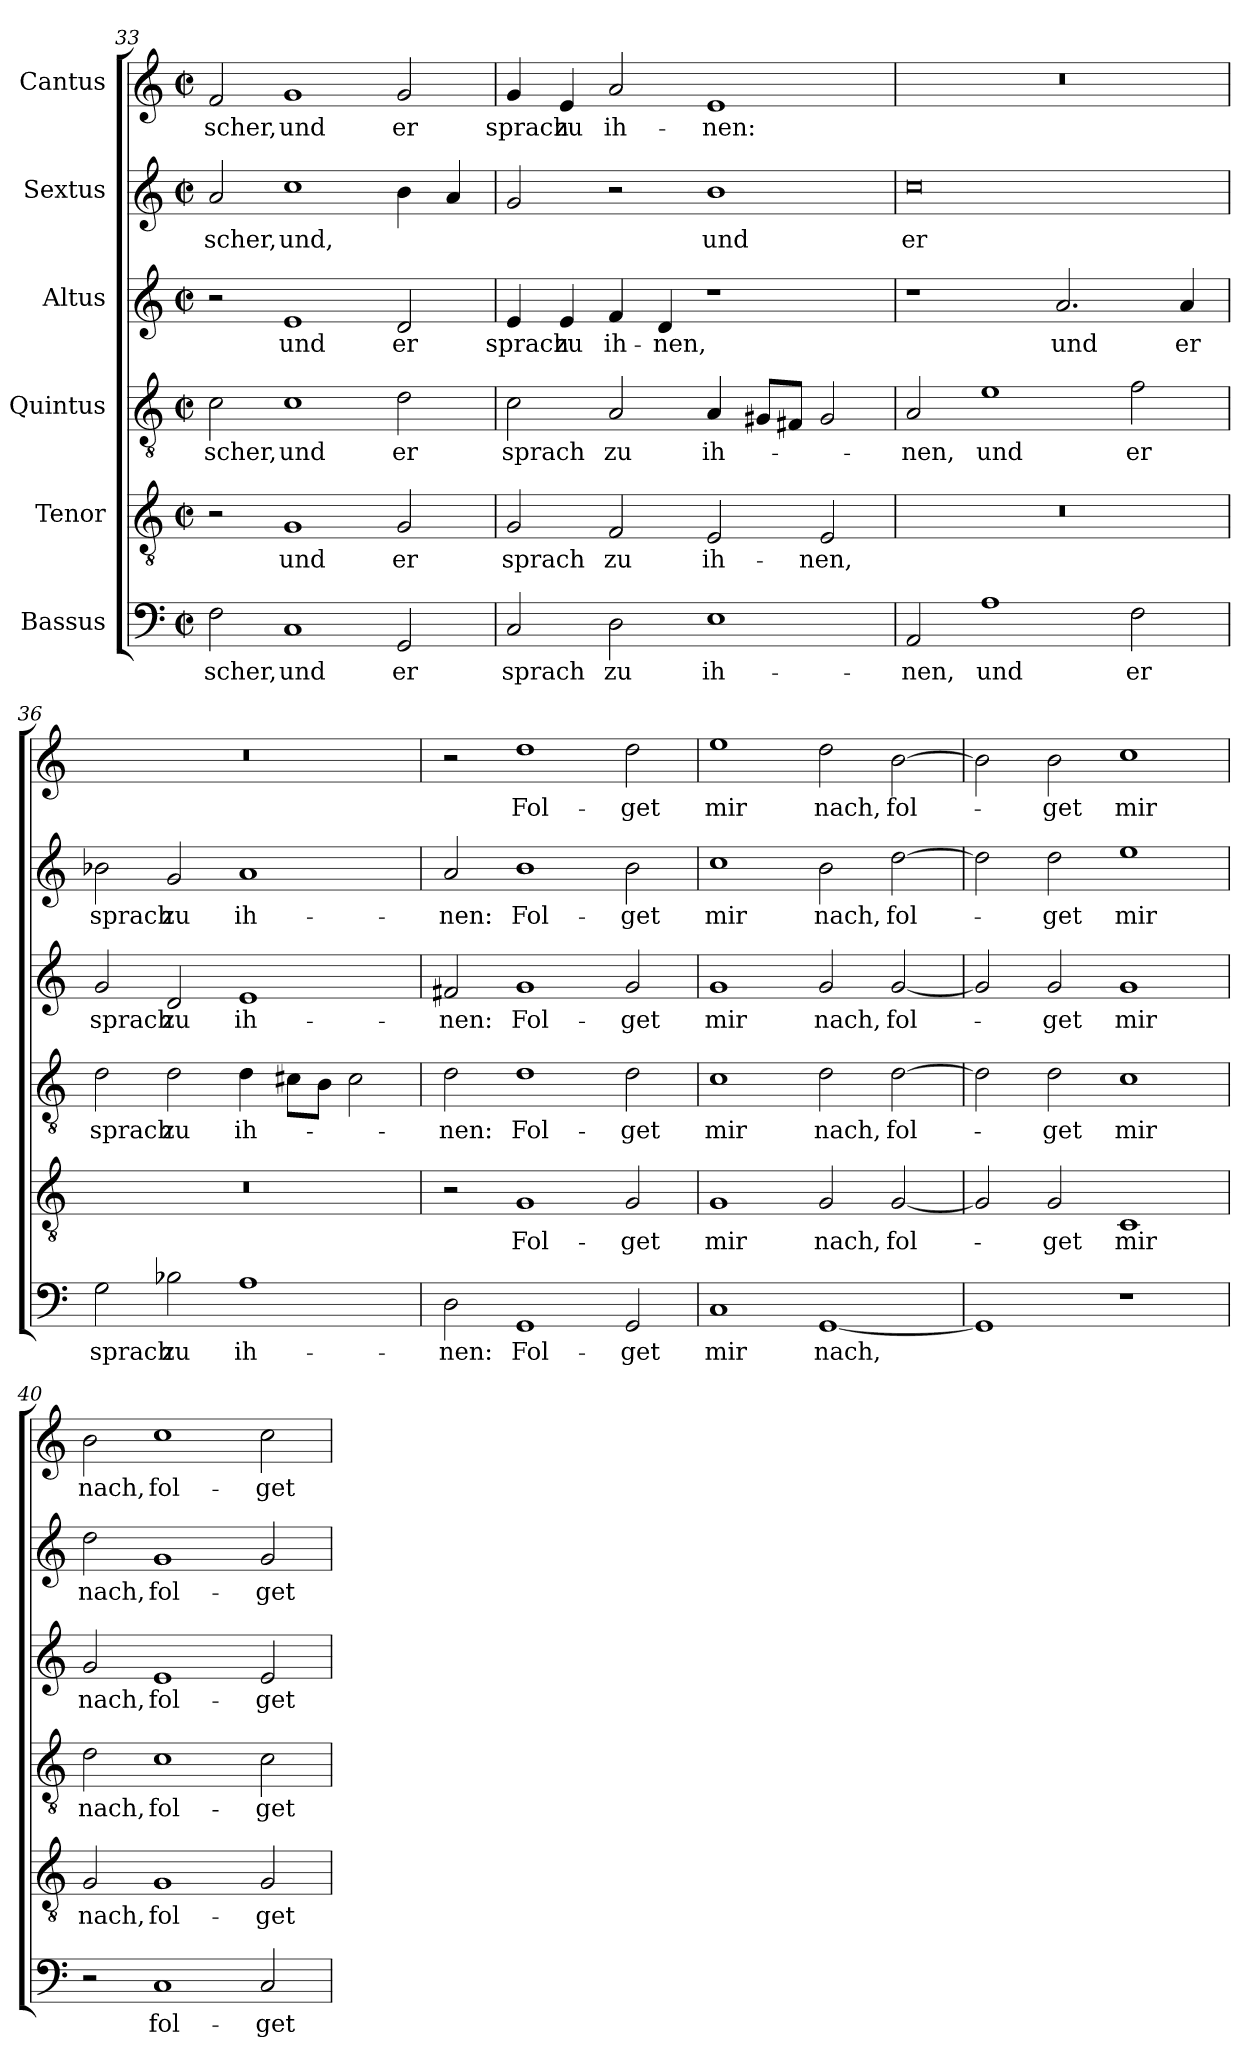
**kern	**text	**kern	**text	**kern	**text	**kern	**text	**kern	**text	**kern	**text
*part6	*part6	*part5	*part5	*part4	*part4	*part3	*part3	*part2	*part2	*part1	*part1
*staff6	*staff6	*staff5	*staff5	*staff4	*staff4	*staff3	*staff3	*staff2	*staff2	*staff1	*staff1
*I"Bassus	*	*I"Tenor	*	*I"Quintus	*	*I"Altus	*	*I"Sextus	*	*I"Cantus	*
*clefF4	*	*clefGv2	*	*clefGv2	*	*clefG2	*	*clefG2	*	*clefG2	*
*k[]	*	*k[]	*	*k[]	*	*k[]	*	*k[]	*	*k[]	*
*M4/2	*	*M4/2	*	*M4/2	*	*M4/2	*	*M4/2	*	*M4/2	*
*met(c|)	*	*met(c|)	*	*met(c|)	*	*met(c|)	*	*met(c|)	*	*met(c|)	*
=33	=33	=33	=33	=33	=33	=33	=33	=33	=33	=33	=33
!	!LO:LY:b	!	!	!	!LO:LY:b	!	!	!	!LO:LY:b	!	!LO:LY:b
2F\	-scher,	2r	.	2c\	-scher,	2r	.	2a/	-scher,	2f/	-scher,
!	!LO:LY:b	!	!LO:LY:b	!	!LO:LY:b	!	!LO:LY:b	!	!LO:LY:b	!	!LO:LY:b
1C	und	1G	und	1c	und	1e	und	1cc	und,	1g	und
!	!LO:LY:b	!	!LO:LY:b	!	!LO:LY:b	!	!LO:LY:b	!	!	!	!LO:LY:b
2GG/	er	2G/	er	2d\	er	2d/	er	4b\	.	2g/	er
.	.	.	.	.	.	.	.	4a/	.	.	.
=34	=34	=34	=34	=34	=34	=34	=34	=34	=34	=34	=34
!	!LO:LY:b	!	!LO:LY:b	!	!LO:LY:b	!	!LO:LY:b	!	!	!	!LO:LY:b
2C/	sprach	2G/	sprach	2c\	sprach	4e/	sprach	2g/	.	4g/	sprach
!	!	!	!	!	!	!	!LO:LY:b	!	!	!	!LO:LY:b
.	.	.	.	.	.	4e/	zu	.	.	4e/	zu
!	!LO:LY:b	!	!LO:LY:b	!	!LO:LY:b	!	!LO:LY:b	!	!	!	!LO:LY:b
2D\	zu	2F/	zu	2A/	zu	4f/	ih-	2r	.	2a/	ih-
!	!	!	!	!	!	!	!LO:LY:b	!	!	!	!
.	.	.	.	.	.	4d/	-nen,	.	.	.	.
!	!LO:LY:b	!	!LO:LY:b	!	!LO:LY:b	!	!	!	!LO:LY:b	!	!LO:LY:b
1E	ih-	2E/	ih-	4A/	ih-	1r	.	1b	und	1e	-nen:
.	.	.	.	8G#X/L	.	.	.	.	.	.	.
.	.	.	.	8F#X/J	.	.	.	.	.	.	.
!	!	!	!LO:LY:b	!	!	!	!	!	!	!	!
.	.	2E/	-nen,	2G#/	.	.	.	.	.	.	.
!!LO:PB:g=z
=35	=35	=35	=35	=35	=35	=35	=35	=35	=35	=35	=35
!	!LO:LY:b	!	!	!	!LO:LY:b	!	!	!	!LO:LY:b	!	!
2AA/	-nen,	0r	.	2A/	-nen,	1r	.	0cc	er	0r	.
!	!LO:LY:b	!	!	!	!LO:LY:b	!	!	!	!	!	!
1A	und	.	.	1e	und	.	.	.	.	.	.
!	!	!	!	!	!	!	!LO:LY:b	!	!	!	!
.	.	.	.	.	.	2.a/	und	.	.	.	.
!	!LO:LY:b	!	!	!	!LO:LY:b	!	!	!	!	!	!
2F\	er	.	.	2f\	er	.	.	.	.	.	.
!	!	!	!	!	!	!	!LO:LY:b	!	!	!	!
.	.	.	.	.	.	4a/	er	.	.	.	.
=36	=36	=36	=36	=36	=36	=36	=36	=36	=36	=36	=36
!	!LO:LY:b	!	!	!	!LO:LY:b	!	!LO:LY:b	!	!LO:LY:b	!	!
2G\	sprach	0r	.	2d\	sprach	2g/	sprach	2b-X\	sprach	0r	.
!	!LO:LY:b	!	!	!	!LO:LY:b	!	!LO:LY:b	!	!LO:LY:b	!	!
2B-X\	zu	.	.	2d\	zu	2d/	zu	2g/	zu	.	.
!	!LO:LY:b	!	!	!	!LO:LY:b	!	!LO:LY:b	!	!LO:LY:b	!	!
1A	ih-	.	.	4d\	ih-	1e	ih-	1a	ih-	.	.
.	.	.	.	8c#X\L	.	.	.	.	.	.	.
.	.	.	.	8B\J	.	.	.	.	.	.	.
.	.	.	.	2c#\	.	.	.	.	.	.	.
=37	=37	=37	=37	=37	=37	=37	=37	=37	=37	=37	=37
!	!LO:LY:b	!	!	!	!LO:LY:b	!	!LO:LY:b	!	!LO:LY:b	!	!
2D\	nen:	2r	.	2d\	nen:	2f#X/	nen:	2a/	nen:	2r	.
!	!LO:LY:b	!	!LO:LY:b	!	!LO:LY:b	!	!LO:LY:b	!	!LO:LY:b	!	!LO:LY:b
1GG	Fol-	1G	Fol-	1d	Fol-	1g	Fol-	1b	Fol-	1dd	Fol-
!	!LO:LY:b	!	!LO:LY:b	!	!LO:LY:b	!	!LO:LY:b	!	!LO:LY:b	!	!LO:LY:b
2GG/	-get	2G/	-get	2d\	-get	2g/	-get	2b\	-get	2dd\	-get
=38	=38	=38	=38	=38	=38	=38	=38	=38	=38	=38	=38
!	!LO:LY:b	!	!LO:LY:b	!	!LO:LY:b	!	!LO:LY:b	!	!LO:LY:b	!	!LO:LY:b
1C	mir	1G	mir	1c	mir	1g	mir	1cc	mir	1ee	mir
!	!LO:LY:b	!	!LO:LY:b	!	!LO:LY:b	!	!LO:LY:b	!	!LO:LY:b	!	!LO:LY:b
[1GG	nach,	2G/	nach,	2d\	nach,	2g/	nach,	2b\	nach,	2dd\	nach,
!	!	!	!LO:LY:b	!	!LO:LY:b	!	!LO:LY:b	!	!LO:LY:b	!	!LO:LY:b
.	.	[2G/	fol-	[2d\	fol-	[2g/	fol-	[2dd\	fol-	[2b\	fol-
=39	=39	=39	=39	=39	=39	=39	=39	=39	=39	=39	=39
1GG]	.	2G/]	.	2d\]	.	2g/]	.	2dd\]	.	2b\]	.
!	!	!	!LO:LY:b	!	!LO:LY:b	!	!LO:LY:b	!	!LO:LY:b	!	!LO:LY:b
.	.	2G/	-get	2d\	-get	2g/	-get	2dd\	-get	2b\	-get
!	!	!	!LO:LY:b	!	!LO:LY:b	!	!LO:LY:b	!	!LO:LY:b	!	!LO:LY:b
1r	.	1C	mir	1c	mir	1g	mir	1ee	mir	1cc	mir
!!LO:LB:g=z
=40	=40	=40	=40	=40	=40	=40	=40	=40	=40	=40	=40
!	!	!	!LO:LY:b	!	!LO:LY:b	!	!LO:LY:b	!	!LO:LY:b	!	!LO:LY:b
2r	.	2G/	nach,	2d\	nach,	2g/	nach,	2dd\	nach,	2b\	nach,
!	!LO:LY:b	!	!LO:LY:b	!	!LO:LY:b	!	!LO:LY:b	!	!LO:LY:b	!	!LO:LY:b
1C	fol-	1G	fol-	1c	fol-	1e	fol-	1g	fol-	1cc	fol-
!	!LO:LY:b	!	!LO:LY:b	!	!LO:LY:b	!	!LO:LY:b	!	!LO:LY:b	!	!LO:LY:b
2C/	-get	2G/	-get	2c\	-get	2e/	-get	2g/	-get	2cc\	-get
=	=	=	=	=	=	=	=	=	=	=	=
*-	*-	*-	*-	*-	*-	*-	*-	*-	*-	*-	*-
